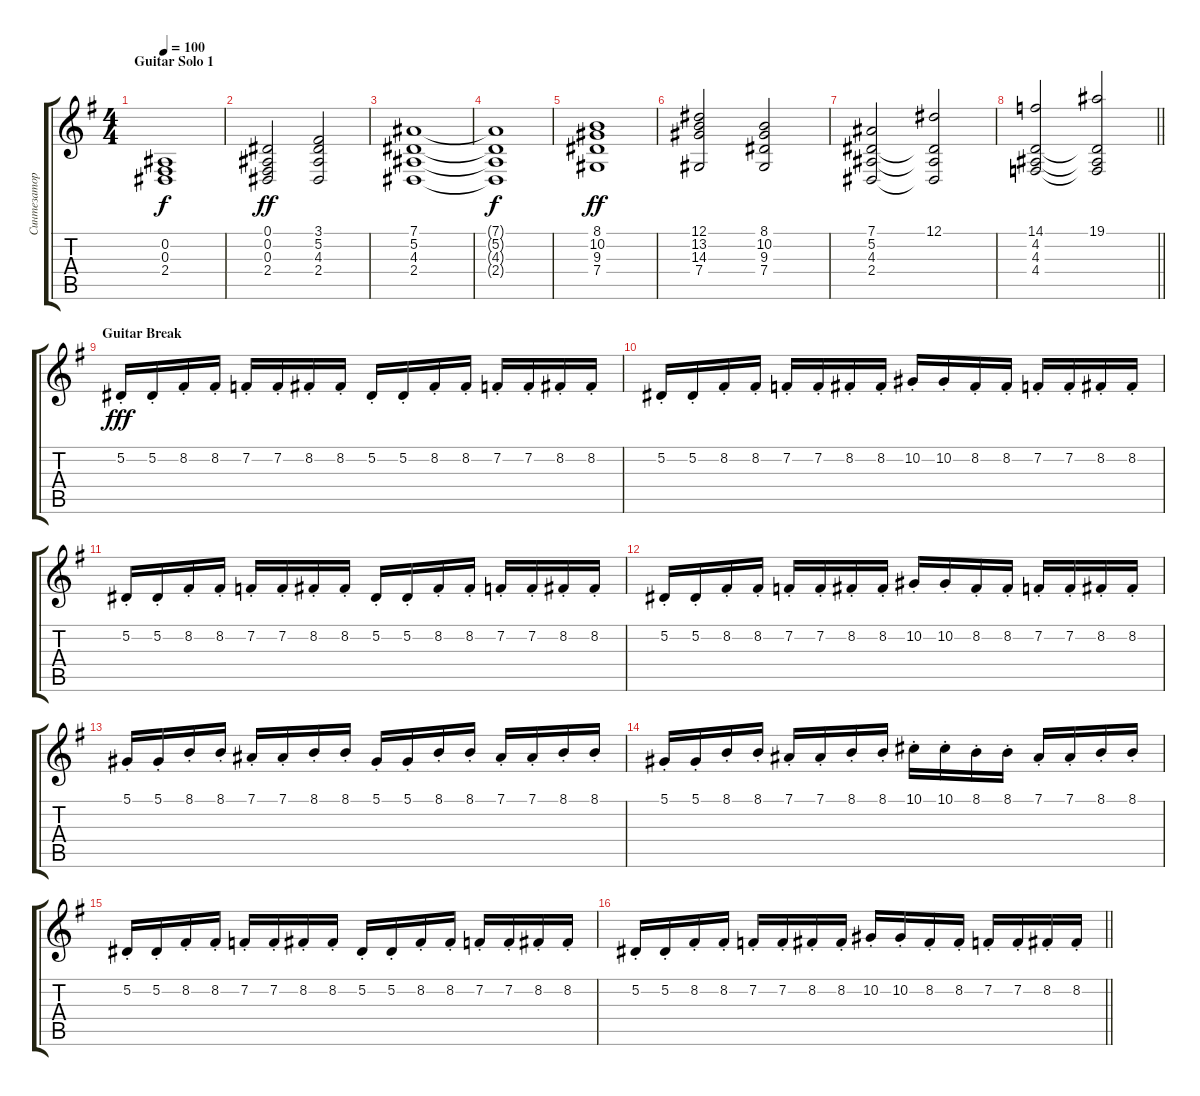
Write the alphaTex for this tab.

\track ("Синтезатор" "Синтезатор") {instrument stringensemble1}
\staff {score tabs}
\tuning (Eb4 Bb3 Gb3 Db3 Ab2 Db2) {hide}
\ts (4 4)
\section ("" "Guitar Solo 1")
\tempo 100
\clef g2
\ks eminor
(0.2 0.3 2.4).1{dy f} |
(0.1 0.2 0.3 2.4).2{dy ff} (3.1 5.2 4.3 2.4).2 |
(7.1 5.2 4.3 2.4).1 |
(7.1{t} 5.2{t} 4.3{t} 2.4{t}).1{dy f} |
(8.1 10.2 9.3 7.4).1{dy ff} |
(12.1 13.2 14.3 7.4).2 (8.1 10.2 9.3 7.4).2 |
(7.1 5.2 4.3 2.4).2 (12.1 5.2{t} 4.3{t} 2.4{t}).2 |
\barLineRight lightlight
(14.1 4.2 4.3 4.4).2 (19.1 4.2{t} 4.3{t} 4.4{t}).2 |
\section ("" "Guitar Break")
5.2{st}.16{dy fff} 5.2{st}.16 8.2{st}.16 8.2{st}.16 7.2{st}.16 7.2{st}.16 8.2{st}.16 8.2{st}.16 5.2{st}.16 5.2{st}.16 8.2{st}.16 8.2{st}.16 7.2{st}.16 7.2{st}.16 8.2{st}.16 8.2{st}.16 |
5.2{st}.16 5.2{st}.16 8.2{st}.16 8.2{st}.16 7.2{st}.16 7.2{st}.16 8.2{st}.16 8.2{st}.16 10.2{st}.16 10.2{st}.16 8.2{st}.16 8.2{st}.16 7.2{st}.16 7.2{st}.16 8.2{st}.16 8.2{st}.16 |
5.2{st}.16 5.2{st}.16 8.2{st}.16 8.2{st}.16 7.2{st}.16 7.2{st}.16 8.2{st}.16 8.2{st}.16 5.2{st}.16 5.2{st}.16 8.2{st}.16 8.2{st}.16 7.2{st}.16 7.2{st}.16 8.2{st}.16 8.2{st}.16 |
5.2{st}.16 5.2{st}.16 8.2{st}.16 8.2{st}.16 7.2{st}.16 7.2{st}.16 8.2{st}.16 8.2{st}.16 10.2{st}.16 10.2{st}.16 8.2{st}.16 8.2{st}.16 7.2{st}.16 7.2{st}.16 8.2{st}.16 8.2{st}.16 |
5.1{st}.16 5.1{st}.16 8.1{st}.16 8.1{st}.16 7.1{st}.16 7.1{st}.16 8.1{st}.16 8.1{st}.16 5.1{st}.16 5.1{st}.16 8.1{st}.16 8.1{st}.16 7.1{st}.16 7.1{st}.16 8.1{st}.16 8.1{st}.16 |
5.1{st}.16 5.1{st}.16 8.1{st}.16 8.1{st}.16 7.1{st}.16 7.1{st}.16 8.1{st}.16 8.1{st}.16 10.1{st}.16 10.1{st}.16 8.1{st}.16 8.1{st}.16 7.1{st}.16 7.1{st}.16 8.1{st}.16 8.1{st}.16 |
5.2{st}.16 5.2{st}.16 8.2{st}.16 8.2{st}.16 7.2{st}.16 7.2{st}.16 8.2{st}.16 8.2{st}.16 5.2{st}.16 5.2{st}.16 8.2{st}.16 8.2{st}.16 7.2{st}.16 7.2{st}.16 8.2{st}.16 8.2{st}.16 |
\barLineRight lightlight
5.2{st}.16 5.2{st}.16 8.2{st}.16 8.2{st}.16 7.2{st}.16 7.2{st}.16 8.2{st}.16 8.2{st}.16 10.2{st}.16 10.2{st}.16 8.2{st}.16 8.2{st}.16 7.2{st}.16 7.2{st}.16 8.2{st}.16 8.2{st}.16
